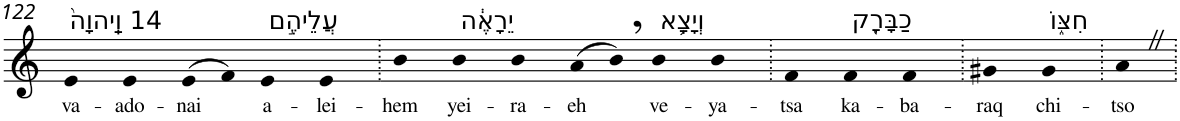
**kern	**text
*part1	*part1
*staff1	*staff1
*I"Piano	*
*I'Pno	*
!!LO:PB:g=z
*clefG2	*
*k[]	*
=122	=122
!LO:TX:a:t=14 וַֽיהוָה֙	!
!	!LO:LY:b
4e	va-
!	!LO:LY:b
4e	-ado-
!	!LO:LY:b
(>8e	-nai
8f)	.
!LO:TX:a:t=עֲלֵיהֶ֣ם	!
!	!LO:LY:b
4e	a-
!	!LO:LY:b
4e	-lei-
=123.	=123.
!	!LO:LY:b
4b	-hem
!LO:TX:a:t=יֵרָאֶ֔ה	!
!	!LO:LY:b
4b	yei-
!	!LO:LY:b
4b	-ra-
!	!LO:LY:b
(>8a	-eh
8b,)	.
!LO:TX:a:t=וְיָצָ֥א	!
!	!LO:LY:b
4b	ve-
!	!LO:LY:b
4b	-ya-
=124.	=124.
!	!LO:LY:b
4f	-tsa
!LO:TX:a:t=כַבָּרָ֖ק	!
!	!LO:LY:b
4f	ka-
!	!LO:LY:b
4f	-ba-
=125.	=125.
!	!LO:LY:b
4g#X	-raq
!LO:TX:a:t=חִצּ֑וֹ	!
!	!LO:LY:b
4g#	chi-
=126.	=126.
!	!LO:LY:b
4aZ	-tso
=.	=.
*-	*-
